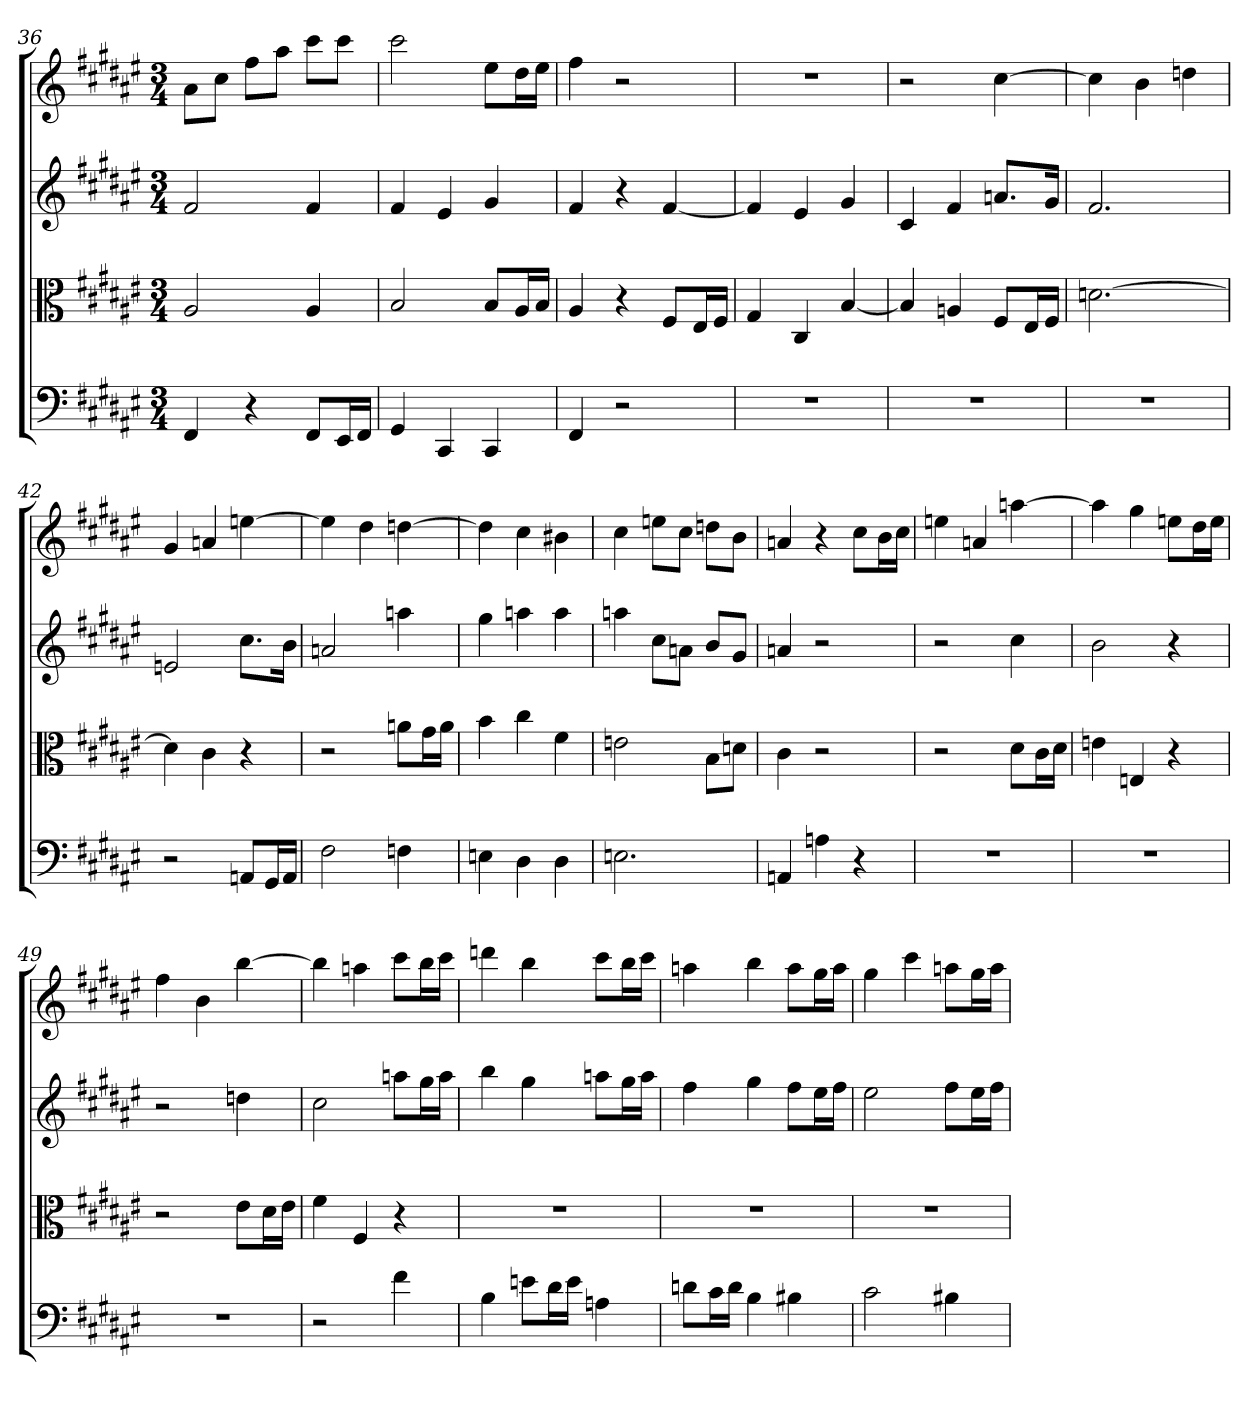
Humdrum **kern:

**kern	**kern	**kern	**kern
*part4	*part3	*part2	*part1
*staff4	*staff3	*staff2	*staff1
*clefF4	*clefC3	*	*
*k[f#c#g#d#a#e#]	*k[f#c#g#d#a#e#]	*k[f#c#g#d#a#e#]	*k[f#c#g#d#a#e#]
*F#:	*F#:	*F#:	*F#:
*M3/4	*M3/4	*M3/4	*M3/4
=36	=36	=36	=36
4FF#	2A#	2f#	8a#L
.	.	.	8cc#J
4r	.	.	8ff#L
.	.	.	8aa#J
8FF#/L	4A#	4f#	8ccc#L
16EE#/L	.	.	8ccc#J
16FF#/JJ	.	.	.
=37	=37	=37	=37
4GG#	2B	4f#	2ccc#
4CC#	.	4e#	.
4CC#	8B/L	4g#	8ee#L
.	16A#/L	.	16dd#L
.	16B/JJ	.	16ee#JJ
=38	=38	=38	=38
4FF#	4A#	4f#	4ff#
2r	4r	4r	2r
.	8F#/L	[4f#	.
.	16E#/L	.	.
.	16F#/JJ	.	.
=39	=39	=39	=39
2.r	4G#	4f#]	2.r
.	4C#	4e#	.
.	[4B	4g#	.
=40	=40	=40	=40
2.r	4B]	4c#	2r
.	4An	4f#	.
.	8F#/L	8.anL	[4cc#
.	16E#/L	.	.
.	16F#/JJ	16g#Jk	.
=41	=41	=41	=41
2.r	[2.dn	2.f#	4cc#]
.	.	.	4b
.	.	.	4ddn
=42	=42	=42	=42
2r	4d]	2en	4g#
.	4c#	.	4an
8AAn/L	4r	8.cc#L	[4een
16GG#/L	.	.	.
16AA/JJ	.	16bJk	.
=43	=43	=43	=43
2F#	2r	2an	4ee]
.	.	.	4dd#
4Fn	8an\L	4aan	[4ddn
.	16g#\L	.	.
.	16a\JJ	.	.
=44	=44	=44	=44
4En	4b	4gg#	4dd]
4D#	4cc#	4aan	4cc#
4D#	4f#	4aa	4b#X
=45	=45	=45	=45
2.En	2en	4aan	4cc#
.	.	8cc#L	8eenL
.	.	8anJ	8cc#J
.	8B\L	8bL	8ddnL
.	8dn\J	8g#J	8bJ
=46	=46	=46	=46
4AAn	4c#	4an	4an
4An	2r	2r	4r
4r	.	.	8cc#L
.	.	.	16bL
.	.	.	16cc#JJ
=47	=47	=47	=47
2.r	2r	2r	4een
.	.	.	4an
.	8d#\L	4cc#	[4aan
.	16c#\L	.	.
.	16d#\JJ	.	.
=48	=48	=48	=48
2.r	4en	2b	4aa]
.	4En	.	4gg#
.	4r	4r	8eenL
.	.	.	16dd#L
.	.	.	16eeJJ
=49	=49	=49	=49
2.r	2r	2r	4ff#
.	.	.	4b
.	8e#\L	4ddn	[4bb
.	16d#\L	.	.
.	16e#\JJ	.	.
=50	=50	=50	=50
2r	4f#	2cc#	4bb]
.	4F#	.	4aan
4f#	4r	8aanL	8ccc#L
.	.	16gg#L	16bbL
.	.	16aaJJ	16ccc#JJ
=51	=51	=51	=51
4B	2.r	4bb	4dddn
8en\L	.	4gg#	4bb
16d#\L	.	.	.
16e\JJ	.	.	.
4An	.	8aanL	8ccc#L
.	.	16gg#L	16bbL
.	.	16aaJJ	16ccc#JJ
=52	=52	=52	=52
8dn\L	2.r	4ff#	4aan
16c#\L	.	.	.
16d\JJ	.	.	.
4B	.	4gg#	4bb
4B#X	.	8ff#L	8aaL
.	.	16ee#L	16gg#L
.	.	16ff#JJ	16aaJJ
=53	=53	=53	=53
2c#	2.r	2ee#	4gg#
.	.	.	4ccc#
4B#X	.	8ff#L	8aanL
.	.	16ee#L	16gg#L
.	.	16ff#JJ	16aaJJ
=	=	=	=
*-	*-	*-	*-
